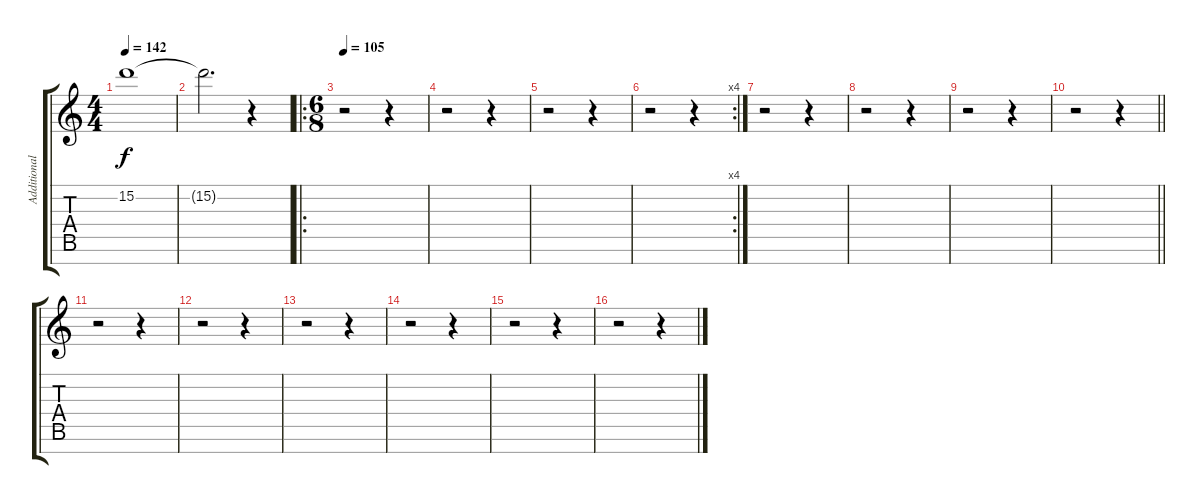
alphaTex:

\track ("Additional Harmony" "Additional") {instrument distortionguitar}
\staff {score tabs}
\tuning (E4 B3 G3 D3 A2 E2 B1) {hide}
\ts (4 4)
\tempo 142
\clef g2
\ks c
15.2.1{dy f} |
15.2{t}.2{d} r.4 |
\ro
\ts (6 8)
\tempo 105
r.2 r.4 |
r.2 r.4 |
r.2 r.4 |
\rc 4
r.2 r.4 |
r.2 r.4 |
r.2 r.4 |
r.2 r.4 |
\barLineRight lightlight
r.2 r.4 |
r.2 r.4 |
r.2 r.4 |
r.2 r.4 |
r.2 r.4 |
r.2 r.4 |
r.2 r.4
